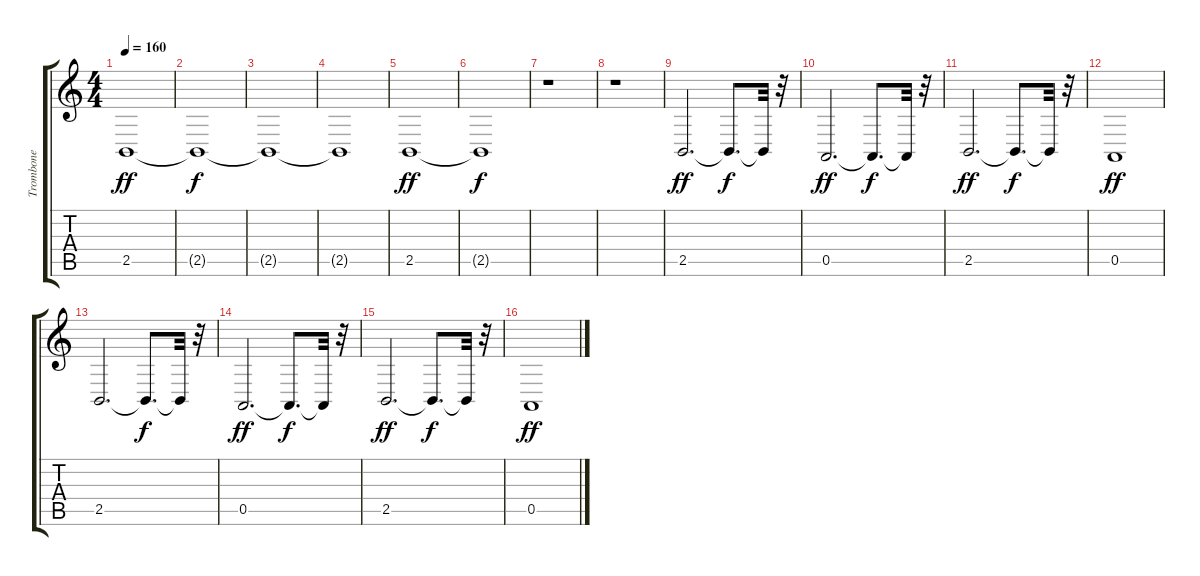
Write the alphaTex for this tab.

\track ("Trombone" "Trombone") {instrument trombone}
\staff {score tabs}
\tuning (E4 B3 G3 D3 A2 E2) {hide}
\ts (4 4)
\tempo 160
\clef g2
\ks c
2.5.1{dy ff} |
2.5{t}.1{dy f} |
2.5{t}.1 |
2.5{t}.1 |
2.5.1{dy ff} |
2.5{t}.1{dy f} |
r.1 |
r.1 |
2.5.2{d dy ff} 2.5{t}.8{d dy f} 2.5{t}.32 r.32 |
0.5.2{d dy ff} 0.5{t}.8{d dy f} 0.5{t}.32 r.32 |
2.5.2{d dy ff} 2.5{t}.8{d dy f} 2.5{t}.32 r.32 |
0.5.1{dy ff} |
2.5.2{d} 2.5{t}.8{d dy f} 2.5{t}.32 r.32 |
0.5.2{d dy ff} 0.5{t}.8{d dy f} 0.5{t}.32 r.32 |
2.5.2{d dy ff} 2.5{t}.8{d dy f} 2.5{t}.32 r.32 |
0.5.1{dy ff}
